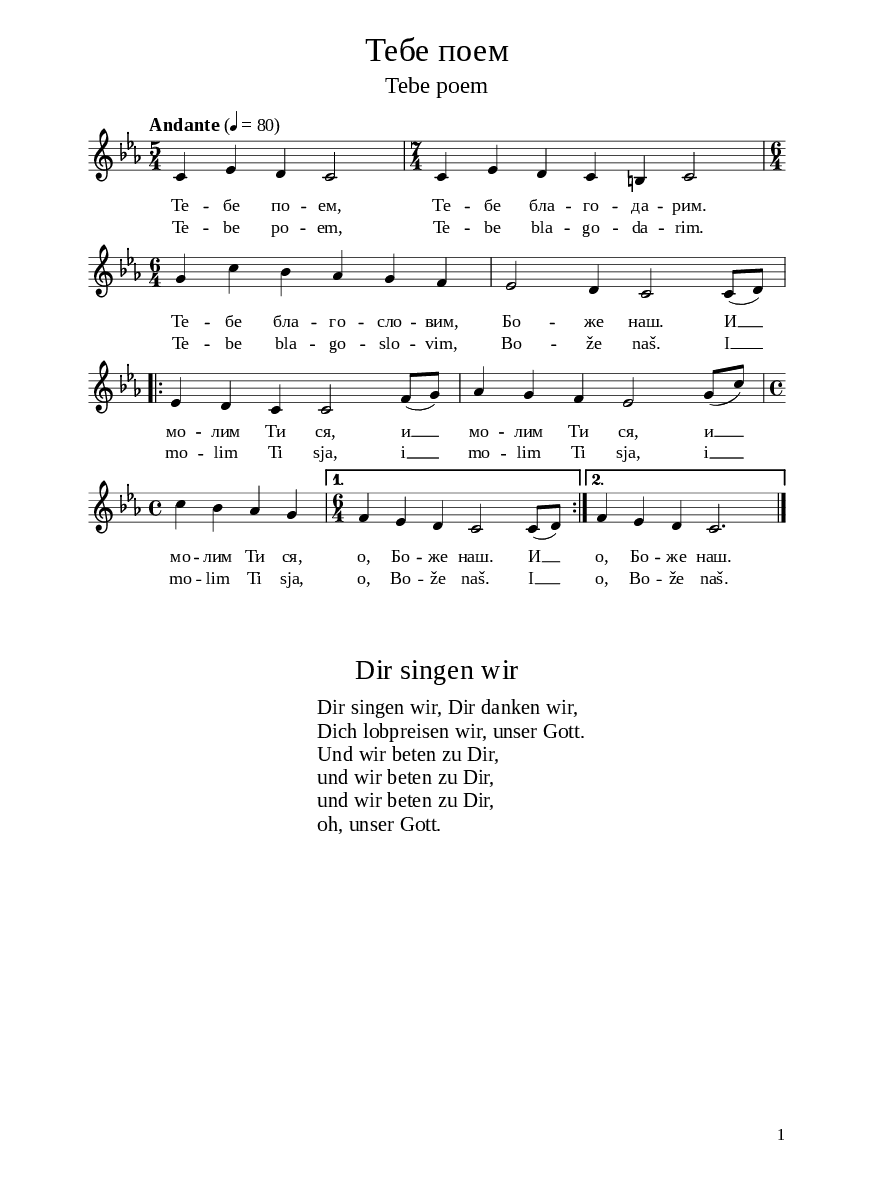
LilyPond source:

\version "2.24.4"

% include paper part and global functions
\include "include/globals.ily"

\bookpart {
  \label #'ref066_2
  \tocItem \markup "Тебе поем – Tebe poem"
  \include "include/bookpart-paper.ily"
  \score {
    \include "include/score-layout.ily"

    \new Voice \absolute  {
      \clef treble
      \key c \minor
      \time 5/4
      \tempoFunc "Andante" 4 "80"
      c'4 es'4 d'4 c'2 | \time 7/4 c'4 es'4 d'4 c'4 b4 c'2 |  \break
      \time 6/4 g'4 c''4 bes'4 as'4 g'4 f'4 |  es'2 d'4 c'2 c'8 ( d'8 ) | \break
      \repeat volta 2 {
        es'4 d'4 c'4 c'2 f'8 ( g'8 ) | as'4 g'4 f'4 es'2  g'8 ( c''8 ) | \time 4/4 \break
        c''4 bes'4 as'4 g'4
      } \alternative {
        { \time 6/4 f'4 es'4 d'4 c'2 c'8 ( d'8 ) }
        {
          f'4 \override Staff.BarLine.stencil = ##f es'4 d'4 c'2.
          \revert Staff.BarLine.stencil
          \bar "|."
        }
      }
    }

    \addlyrics {
      Те -- бе по -- ем, Те -- бе бла -- го -- да -- рим.
      Те -- бе бла -- го -- сло -- вим, Бо -- же наш.  И __
      мо -- лим Ти ся, и __  мо -- лим Ти ся,  и __
      мо -- лим Ти ся, o, Бо -- же наш. И __ o, Бо -- же наш.
    }


    \addlyrics {
      Te -- be po -- em, Te -- be bla -- go -- da -- rim.
      Te -- be bla -- go -- slo -- vim, Bo -- že naš.  I __
      mo -- lim Ti sja, i __  mo -- lim Ti sja,  i __
      mo -- lim Ti sja, o, Bo -- že naš. I __ o, Bo -- že naš.
    }

    \header {
      title = \titleFunc "Тебе поем" "Tebe poem"
    }

    \midi{}

  } % score


  \markup \vspace #3

  % include foreign translation(s) of the song
  \version "2.24.4"

\markup \fill-line { \fontsize #deTitleFontSize "Dir singen wir" }
\markup \null
\markup \null

\markup \abs-fontsize #10 {
   \hspace #30
  \override #`(baseline-skip . ,deCoupletBaselineSkip)

  \column {
    \line { " "Dir singen wir, Dir danken wir,}

    \line { " "Dich lobpreisen wir, unser Gott.}

    \line { " "Und wir beten zu Dir, }
   \line { " " und wir beten zu Dir,}
    \line { " " und wir beten zu Dir,}

    \line { " "oh, unser Gott.}


  }
}


} % bookpart
